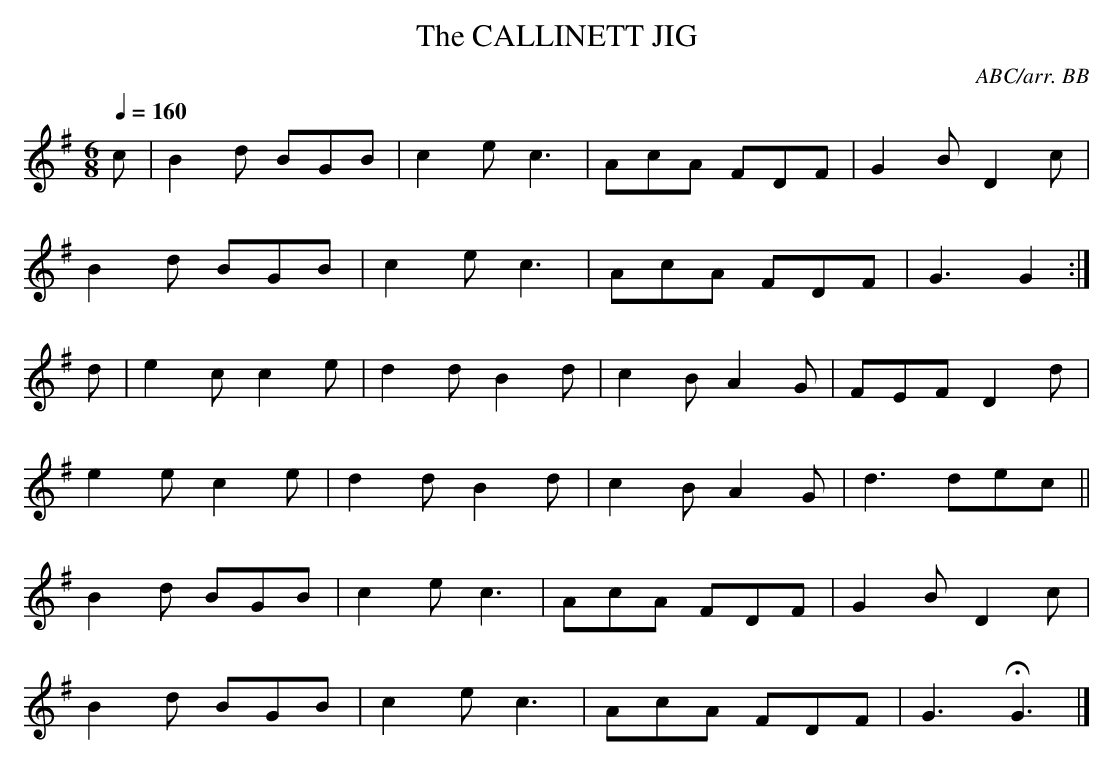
X:1
T:CALLINETT JIG, The
C:ABC/arr. BB
L:1/8
M:6/8
Q:1/4=160
K:G
c|B2d BGB|c2e c3|AcA FDF|G2B D2c|
B2d BGB|c2e c3|AcA FDF|G3 G2 :|
d|e2c c2e|d2d B2d|c2B A2G|FEF D2d|
e2e c2e|d2d B2d|c2B A2G|d3 dec||
B2d BGB|c2e c3|AcA FDF|G2B D2c|
B2d BGB|c2e c3|AcA FDF|G3 HG3|]
